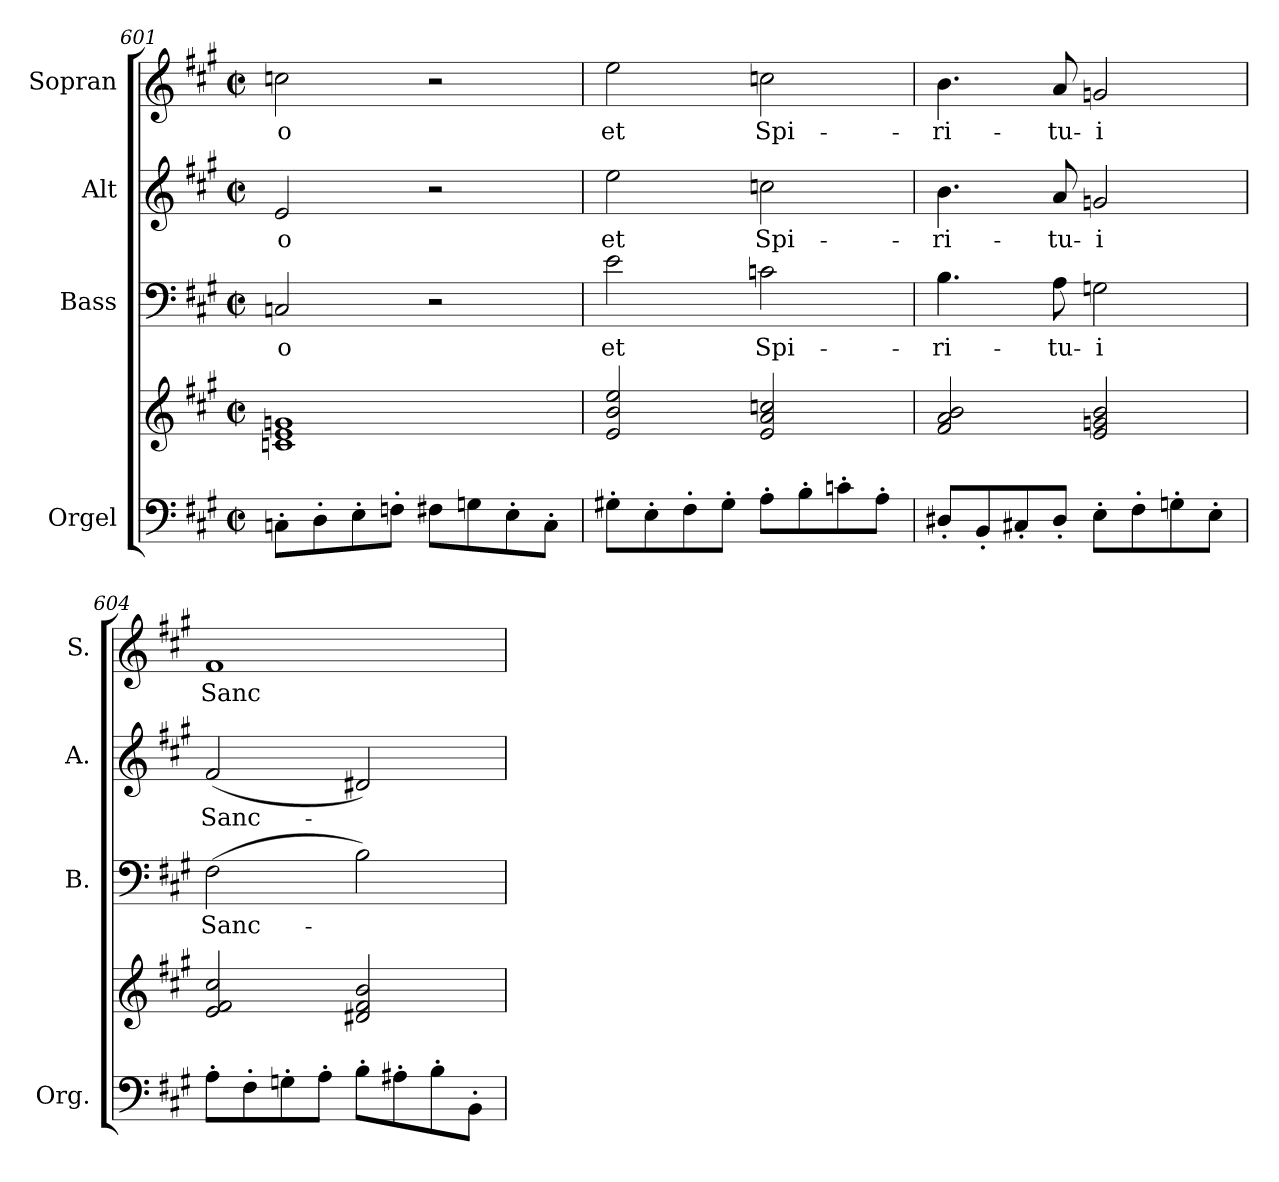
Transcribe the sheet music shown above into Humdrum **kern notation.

**kern	**kern	**kern	**text	**kern	**text	**kern	**text
*part4	*part4	*part3	*part3	*part2	*part2	*part1	*part1
*staff5	*staff4	*staff3	*staff3	*staff2	*staff2	*staff1	*staff1
*I"Orgel	*	*I"Bass	*	*I"Alt	*	*I"Sopran	*
*I'Org.	*	*I'B.	*	*I'A.	*	*I'S.	*
!!LO:LB:g=z
*clefF4	*clefG2	*clefF4	*	*clefG2	*	*clefG2	*
*k[f#c#g#]	*k[f#c#g#]	*k[f#c#g#]	*	*k[f#c#g#]	*	*k[f#c#g#]	*
*A:	*A:	*A:	*	*A:	*	*A:	*
*M2/2	*M2/2	*M2/2	*	*M2/2	*	*M2/2	*
*met(c|)	*met(c|)	*met(c|)	*	*met(c|)	*	*met(c|)	*
=601	=601	=601	=601	=601	=601	=601	=601
!	!	!	!LO:LY:b	!	!LO:LY:b	!	!LO:LY:b
8Cn'>\L	1cn 1e 1gn	2Cn/	-o	2e/	-o	2ccn\	-o
8D'>\	.	.	.	.	.	.	.
8E'>\	.	.	.	.	.	.	.
8Fn'>\J	.	.	.	.	.	.	.
8F#X\L	.	2r	.	2r	.	2r	.
8Gn\	.	.	.	.	.	.	.
8E'>\	.	.	.	.	.	.	.
8C'>\J	.	.	.	.	.	.	.
=602	=602	=602	=602	=602	=602	=602	=602
!	!	!	!LO:LY:b	!	!LO:LY:b	!	!LO:LY:b
8G#X'>\L	2e/ 2b/ 2ee/	2e\	et	2ee\	et	2ee\	et
8E'>\	.	.	.	.	.	.	.
8F#'>\	.	.	.	.	.	.	.
8G#'>\J	.	.	.	.	.	.	.
!	!	!	!LO:LY:b	!	!LO:LY:b	!	!LO:LY:b
8A'>\L	2e/ 2a/ 2ccn/	2cn\	Spi-	2ccn\	Spi-	2ccn\	Spi-
8B'>\	.	.	.	.	.	.	.
8cn'>\	.	.	.	.	.	.	.
8A'>\J	.	.	.	.	.	.	.
=603	=603	=603	=603	=603	=603	=603	=603
!	!	!	!LO:LY:b	!	!LO:LY:b	!	!LO:LY:b
8D#X'</L	2f#/ 2a/ 2b/	4.B\	-ri-	4.b\	-ri-	4.b\	-ri-
8BB'</	.	.	.	.	.	.	.
8C#X'</	.	.	.	.	.	.	.
!	!	!	!LO:LY:b	!	!LO:LY:b	!	!LO:LY:b
8D#'</J	.	8A\	-tu-	8a/	-tu-	8a/	-tu-
!	!	!	!LO:LY:b	!	!LO:LY:b	!	!LO:LY:b
8E'>\L	2e/ 2gn/ 2b/	2Gn\	-i	2gn/	-i	2gn/	-i
8F#'>\	.	.	.	.	.	.	.
8Gn'>\	.	.	.	.	.	.	.
8E'>\J	.	.	.	.	.	.	.
=604	=604	=604	=604	=604	=604	=604	=604
!	!	!	!LO:LY:b	!	!LO:LY:b	!	!LO:LY:b
8A'>\L	2e/ 2f#/ 2cc#/	(>2F#\	Sanc-	(<2f#/	Sanc-	1f#	Sanc-
8F#'>\	.	.	.	.	.	.	.
8Gn'>\	.	.	.	.	.	.	.
8A'>\J	.	.	.	.	.	.	.
8B'>\L	2d#X/ 2f#/ 2b/	2B\)	.	2d#X/)	.	.	.
8A#X'>\	.	.	.	.	.	.	.
8B'>\	.	.	.	.	.	.	.
8BB'>\J	.	.	.	.	.	.	.
=	=	=	=	=	=	=	=
*-	*-	*-	*-	*-	*-	*-	*-
